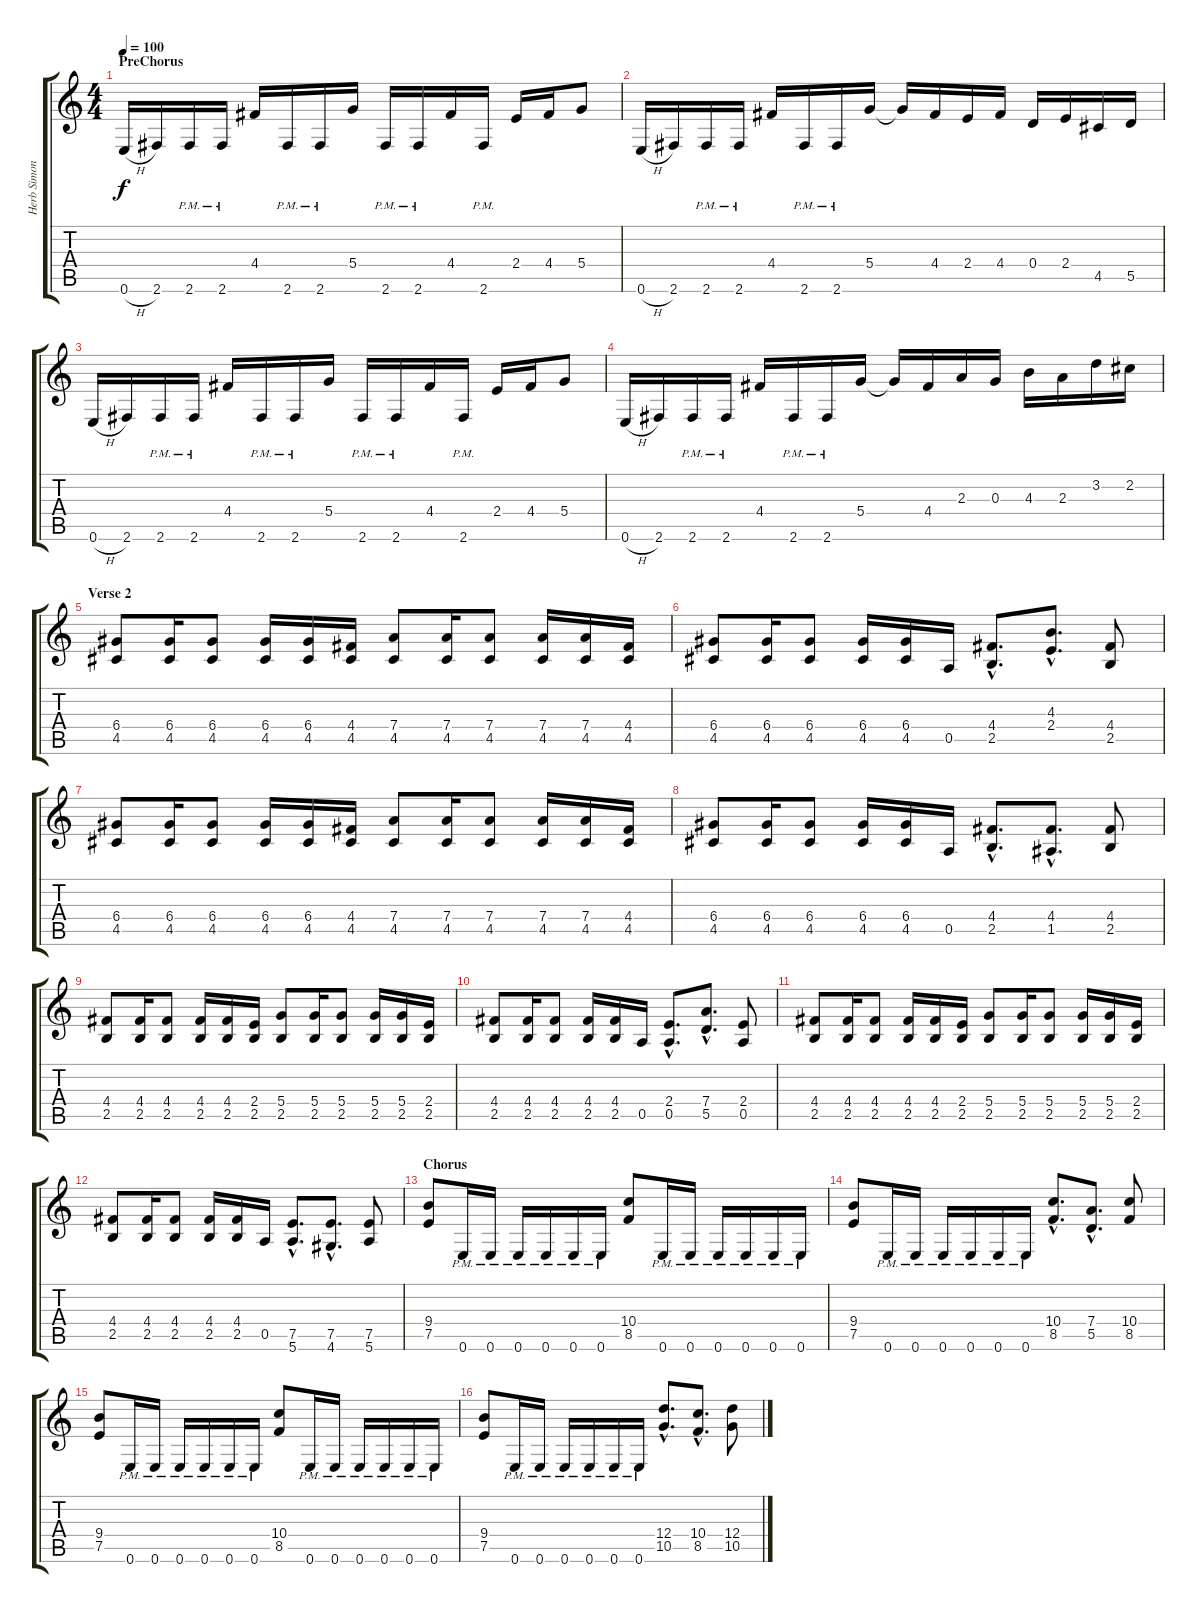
\track ("Herb Simonsen" "Herb Simon") {instrument overdrivenguitar}
\staff {score tabs}
\tuning (E4 B3 G3 D3 A2 E2) {hide}
\ts (4 4)
\section ("" "PreChorus")
\tempo 100
\clef g2
\ks c
0.6{h}.16{dy f} 2.6.16 2.6{pm}.16 2.6{pm}.16 4.4.16 2.6{pm}.16 2.6{pm}.16 5.4.16 2.6{pm}.16 2.6{pm}.16 4.4.16 2.6{pm}.16 2.4.16 4.4.16 5.4.8 |
0.6{h}.16 2.6.16 2.6{pm}.16 2.6{pm}.16 4.4.16 2.6{pm}.16 2.6{pm}.16 5.4.16 5.4{t}.16 4.4.16 2.4.16 4.4.16 0.4.16 2.4.16 4.5.16 5.5.16 |
0.6{h}.16 2.6.16 2.6{pm}.16 2.6{pm}.16 4.4.16 2.6{pm}.16 2.6{pm}.16 5.4.16 2.6{pm}.16 2.6{pm}.16 4.4.16 2.6{pm}.16 2.4.16 4.4.16 5.4.8 |
0.6{h}.16 2.6.16 2.6{pm}.16 2.6{pm}.16 4.4.16 2.6{pm}.16 2.6{pm}.16 5.4.16 5.4{t}.16 4.4.16 2.3.16 0.3.16 4.3.16 2.3.16 3.2.16 2.2.16 |
\section ("" "Verse 2")
(6.4 4.5).8 (6.4 4.5).16 (6.4 4.5).8 (6.4 4.5).16 (6.4 4.5).16 (4.4 4.5).16 (7.4 4.5).8 (7.4 4.5).16 (7.4 4.5).8 (7.4 4.5).16 (7.4 4.5).16 (4.4 4.5).16 |
(6.4 4.5).8 (6.4 4.5).16 (6.4 4.5).8 (6.4 4.5).16 (6.4 4.5).16 0.5.16 (4.4{hac} 2.5{hac}).8{d} (4.3{hac} 2.4{hac}).8{d} (4.4 2.5).8 |
(6.4 4.5).8 (6.4 4.5).16 (6.4 4.5).8 (6.4 4.5).16 (6.4 4.5).16 (4.4 4.5).16 (7.4 4.5).8 (7.4 4.5).16 (7.4 4.5).8 (7.4 4.5).16 (7.4 4.5).16 (4.4 4.5).16 |
(6.4 4.5).8 (6.4 4.5).16 (6.4 4.5).8 (6.4 4.5).16 (6.4 4.5).16 0.5.16 (4.4{hac} 2.5{hac}).8{d} (4.4{hac} 1.5{hac}).8{d} (4.4 2.5).8 |
(4.4 2.5).8 (4.4 2.5).16 (4.4 2.5).8 (4.4 2.5).16 (4.4 2.5).16 (2.4 2.5).16 (5.4 2.5).8 (5.4 2.5).16 (5.4 2.5).8 (5.4 2.5).16 (5.4 2.5).16 (2.4 2.5).16 |
(4.4 2.5).8 (4.4 2.5).16 (4.4 2.5).8 (4.4 2.5).16 (4.4 2.5).16 0.5.16 (2.4{hac} 0.5{hac}).8{d} (7.4{hac} 5.5{hac}).8{d} (2.4 0.5).8 |
(4.4 2.5).8 (4.4 2.5).16 (4.4 2.5).8 (4.4 2.5).16 (4.4 2.5).16 (2.4 2.5).16 (5.4 2.5).8 (5.4 2.5).16 (5.4 2.5).8 (5.4 2.5).16 (5.4 2.5).16 (2.4 2.5).16 |
(4.4 2.5).8 (4.4 2.5).16 (4.4 2.5).8 (4.4 2.5).16 (4.4 2.5).16 0.5.16 (7.5{hac} 5.6{hac}).8{d} (7.5{hac} 4.6{hac}).8{d} (7.5 5.6).8 |
\section ("" "Chorus")
(9.4 7.5).8 0.6{pm}.16 0.6{pm}.16 0.6{pm}.16 0.6{pm}.16 0.6{pm}.16 0.6{pm}.16 (10.4 8.5).8 0.6{pm}.16 0.6{pm}.16 0.6{pm}.16 0.6{pm}.16 0.6{pm}.16 0.6{pm}.16 |
(9.4 7.5).8 0.6{pm}.16 0.6{pm}.16 0.6{pm}.16 0.6{pm}.16 0.6{pm}.16 0.6{pm}.16 (10.4{hac} 8.5{hac}).8{d} (7.4{hac} 5.5{hac}).8{d} (10.4 8.5).8 |
(9.4 7.5).8 0.6{pm}.16 0.6{pm}.16 0.6{pm}.16 0.6{pm}.16 0.6{pm}.16 0.6{pm}.16 (10.4 8.5).8 0.6{pm}.16 0.6{pm}.16 0.6{pm}.16 0.6{pm}.16 0.6{pm}.16 0.6{pm}.16 |
(9.4 7.5).8 0.6{pm}.16 0.6{pm}.16 0.6{pm}.16 0.6{pm}.16 0.6{pm}.16 0.6{pm}.16 (12.4{hac} 10.5{hac}).8{d} (10.4{hac} 8.5{hac}).8{d} (12.4 10.5).8
